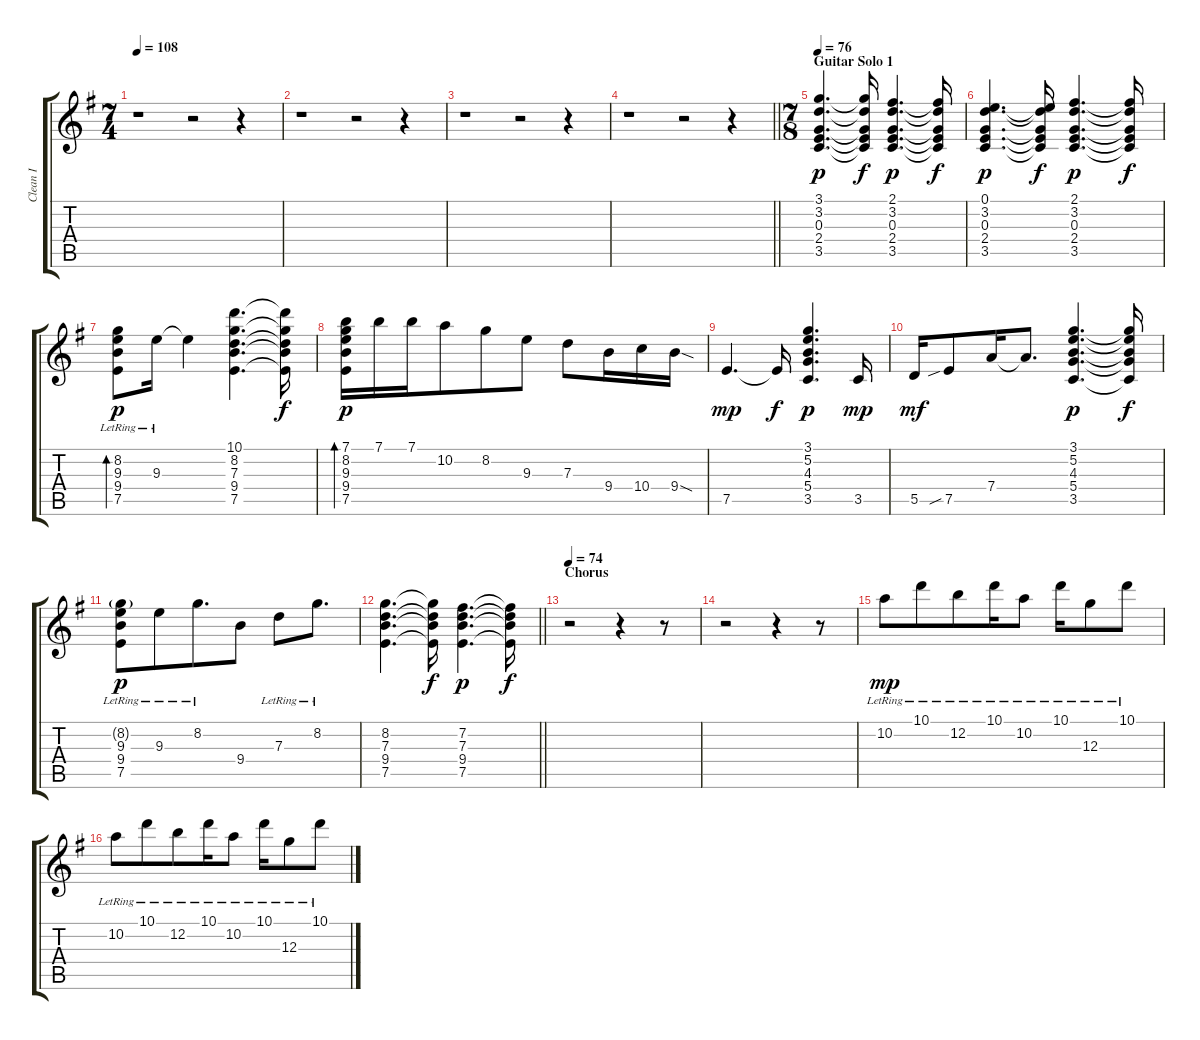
\track ("Clean I" "Clean I") {instrument electricguitarclean}
\staff {score tabs}
\tuning (E4 B3 G3 D3 A2 D2) {hide}
\ts (7 4)
\tempo 108
\clef g2
\ks g
r.1{dy pp} r.2 r.4 |
r.1 r.2 r.4 |
r.1 r.2 r.4 |
\barLineRight lightlight
r.1 r.2 r.4 |
\ts (7 8)
\section ("" "Guitar Solo 1")
\tempo 76
(3.1 3.2 0.3 2.4 3.5).4{d dy p} (3.1{t} 3.2{t} 0.3{t} 2.4{t} 3.5{t}).16{dy f} (2.1 3.2 0.3 2.4 3.5).4{d dy p} (2.1{t} 3.2{t} 0.3{t} 2.4{t} 3.5{t}).16{dy f} |
(0.1 3.2 0.3 2.4 3.5).4{d dy p} (0.1{t} 3.2{t} 0.3{t} 2.4{t} 3.5{t}).16{dy f} (2.1 3.2 0.3 2.4 3.5).4{d dy p} (2.1{t} 3.2{t} 0.3{t} 2.4{t} 3.5{t}).16{dy f} |
(8.2{lr} 9.3{lr} 9.4{lr} 7.5{lr}).8{bd 30 dy p} 9.3{lr}.16 9.3{t}.4 (10.1 8.2 7.3 9.4 7.5).4{d} (10.1{t} 8.2{t} 7.3{t} 9.4{t} 7.5{t}).16{dy f} |
(7.1 8.2 9.3 9.4 7.5).16{bd 30 dy p} 7.1.16 7.1.16 10.2.8 8.2.8 9.3.8 7.3.8 9.4.16 10.4.16 9.4{sod}.16 |
7.5.4{d dy mp} 7.5{t}.16{dy f} (3.1 5.2 4.3 5.4 3.5).4{d dy p} 3.5.16{dy mp} |
5.5.16{dy mf} 7.5{sib}.8 7.4.16 7.4{t}.8{d} (3.1 5.2 4.3 5.4 3.5).4{d dy p} (3.1{t} 5.2{t} 4.3{t} 5.4{t} 3.5{t}).16{dy f} |
(8.2{g lr} 9.3{lr} 9.4{lr} 7.5{lr}).8{dy p} 9.3{lr}.8 8.2{lr}.8{d} 9.4.8 7.3{lr}.8 8.2{lr}.8{d} |
\barLineRight lightlight
(8.2 7.3 9.4 7.5).4{d} (8.2{t} 7.3{t} 9.4{t} 7.5{t}).16{dy f} (7.2 7.3 9.4 7.5).4{d dy p} (7.2{t} 7.3{t} 9.4{t} 7.5{t}).16{dy f} |
\section ("" "Chorus")
\tempo 74
r.2 r.4 r.8 |
r.2 r.4 r.8 |
10.2{lr}.8{dy mp} 10.1{lr}.8 12.2{lr}.8 10.1{lr}.16 10.2{lr}.8 10.1{lr}.16 12.3{lr}.8 10.1{lr}.8 |
10.2{lr}.8 10.1{lr}.8 12.2{lr}.8 10.1{lr}.16 10.2{lr}.8 10.1{lr}.16 12.3{lr}.8 10.1{lr}.8
